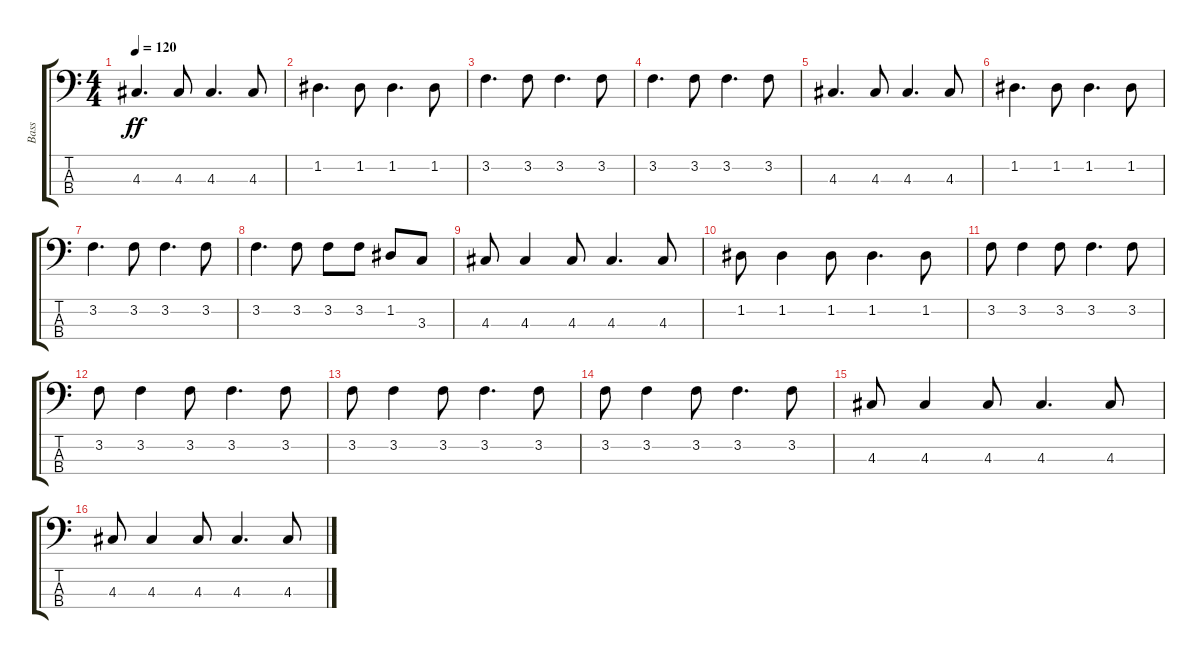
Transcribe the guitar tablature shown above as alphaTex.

\track ("Bass" "Bass") {instrument electricbassfinger}
\staff {score tabs}
\tuning (G2 D2 A1 E1) {hide}
\ts (4 4)
\tempo 120
\clef f4
\ks c
4.3.4{d dy ff} 4.3.8 4.3.4{d} 4.3.8 |
1.2.4{d} 1.2.8 1.2.4{d} 1.2.8 |
3.2.4{d} 3.2.8 3.2.4{d} 3.2.8 |
3.2.4{d} 3.2.8 3.2.4{d} 3.2.8 |
4.3.4{d} 4.3.8 4.3.4{d} 4.3.8 |
1.2.4{d} 1.2.8 1.2.4{d} 1.2.8 |
3.2.4{d} 3.2.8 3.2.4{d} 3.2.8 |
3.2.4{d} 3.2.8 3.2.8{volume 15} 3.2.8{volume 15} 1.2.8{volume 15} 3.3.8{volume 15} |
4.3.8{volume 15} 4.3.4 4.3.8 4.3.4{d} 4.3.8 |
1.2.8 1.2.4 1.2.8 1.2.4{d} 1.2.8 |
3.2.8 3.2.4 3.2.8 3.2.4{d} 3.2.8 |
3.2.8 3.2.4 3.2.8 3.2.4{d} 3.2.8 |
3.2.8 3.2.4 3.2.8 3.2.4{d} 3.2.8 |
3.2.8 3.2.4 3.2.8 3.2.4{d} 3.2.8 |
4.3.8 4.3.4 4.3.8 4.3.4{d} 4.3.8 |
4.3.8 4.3.4 4.3.8 4.3.4{d} 4.3.8
